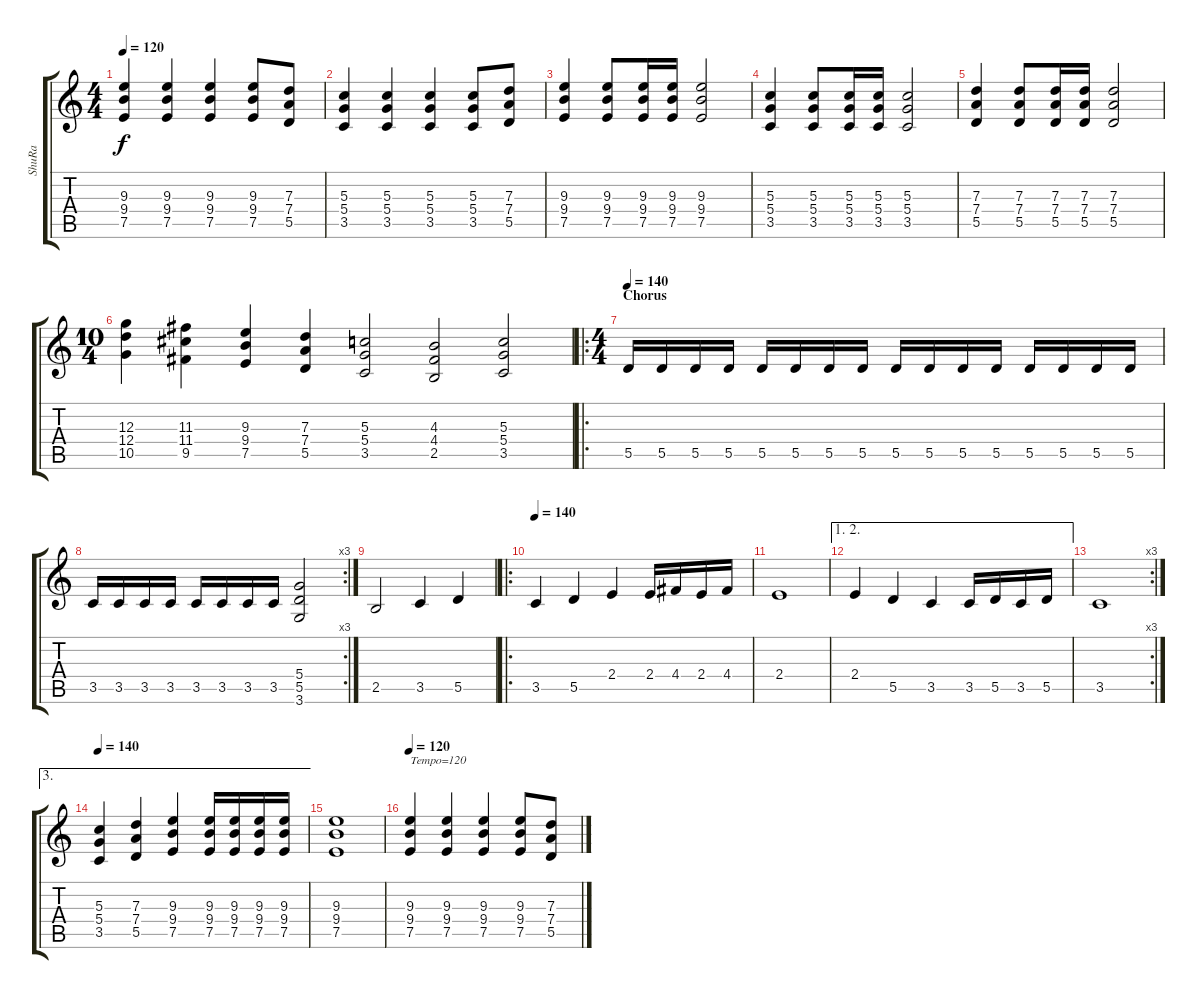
\track ("ShuRa" "ShuRa") {instrument distortionguitar}
\staff {score tabs}
\tuning (E4 B3 G3 D3 A2 E2) {hide}
\ts (4 4)
\tempo 120
\clef g2
\ks c
(9.3 9.4 7.5).4{dy f volume 16} (9.3 9.4 7.5).4 (9.3 9.4 7.5).4 (9.3 9.4 7.5).8 (7.3 7.4 5.5).8 |
(5.3 5.4 3.5).4 (5.3 5.4 3.5).4 (5.3 5.4 3.5).4 (5.3 5.4 3.5).8 (7.3 7.4 5.5).8 |
(9.3 9.4 7.5).4 (9.3 9.4 7.5).8 (9.3 9.4 7.5).16 (9.3 9.4 7.5).16 (9.3 9.4 7.5).2 |
(5.3 5.4 3.5).4 (5.3 5.4 3.5).8 (5.3 5.4 3.5).16 (5.3 5.4 3.5).16 (5.3 5.4 3.5).2 |
(7.3 7.4 5.5).4 (7.3 7.4 5.5).8 (7.3 7.4 5.5).16 (7.3 7.4 5.5).16 (7.3 7.4 5.5).2 |
\ts (10 4)
(12.3 12.4 10.5).4 (11.3 11.4 9.5).4 (9.3 9.4 7.5).4 (7.3 7.4 5.5).4 (5.3 5.4 3.5).2 (4.3 4.4 2.5).2 (5.3 5.4 3.5).2 |
\ro
\ts (4 4)
\section ("" "Chorus")
\tempo 140
5.5.16{volume 13} 5.5.16 5.5.16 5.5.16 5.5.16 5.5.16 5.5.16 5.5.16 5.5.16 5.5.16 5.5.16 5.5.16 5.5.16 5.5.16 5.5.16 5.5.16 |
\rc 3
3.5.16 3.5.16 3.5.16 3.5.16 3.5.16 3.5.16 3.5.16 3.5.16 (5.4 5.5 3.6).2 |
2.5.2 3.5.4 5.5.4 |
\ro
\tempo 140
3.5.4{volume 16} 5.5.4 2.4.4 2.4.16 4.4.16 2.4.16 4.4.16 |
2.4.1 |
\ae (1 2)
2.4.4 5.5.4 3.5.4 3.5.16 5.5.16 3.5.16 5.5.16 |
\rc 3
3.5.1 |
\ae 3
\tempo 140
(5.3 5.4 3.5).4 (7.3 7.4 5.5).4 (9.3 9.4 7.5).4 (9.3 9.4 7.5).16 (9.3 9.4 7.5).16 (9.3 9.4 7.5).16 (9.3 9.4 7.5).16 |
(9.3 9.4 7.5).1 |
\tempo 120
(9.3 9.4 7.5).4{txt "Tempo=120" volume 16} (9.3 9.4 7.5).4 (9.3 9.4 7.5).4 (9.3 9.4 7.5).8 (7.3 7.4 5.5).8
